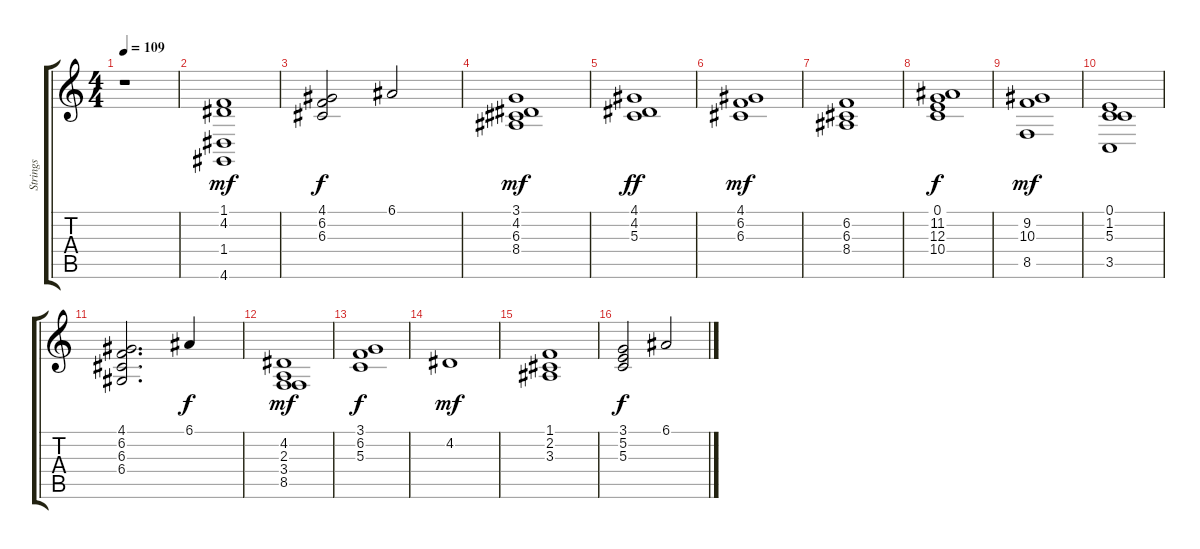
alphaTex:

\track ("Strings" "Strings") {instrument stringensemble1}
\staff {score tabs}
\tuning (E4 B3 G3 D3 A2 E2) {hide}
\ts (4 4)
\tempo 109
\clef g2
\ks c
r.1{dy f} |
(1.1 4.2 1.4 4.6).1{dy mf volume 5} |
(4.1 6.2 6.3).2{dy f} 6.1.2 |
(3.1 4.2 6.3 8.4).1{dy mf} |
(4.1 4.2 5.3).1{dy ff} |
(4.1 6.2 6.3).1{dy mf} |
(6.2 6.3 8.4).1 |
(0.1 11.2 12.3 10.4).1{dy f} |
(9.2 10.3 8.5).1{dy mf} |
(0.1 1.2 5.3 3.5).1 |
(4.1 6.2 6.3 6.4).2{d} 6.1.4{dy f} |
(4.2 2.3 3.4 8.5).1{dy mf} |
(3.1 6.2 5.3).1{dy f} |
4.2.1{dy mf} |
(1.1 2.2 3.3).1 |
(3.1 5.2 5.3).2{dy f} 6.1.2
